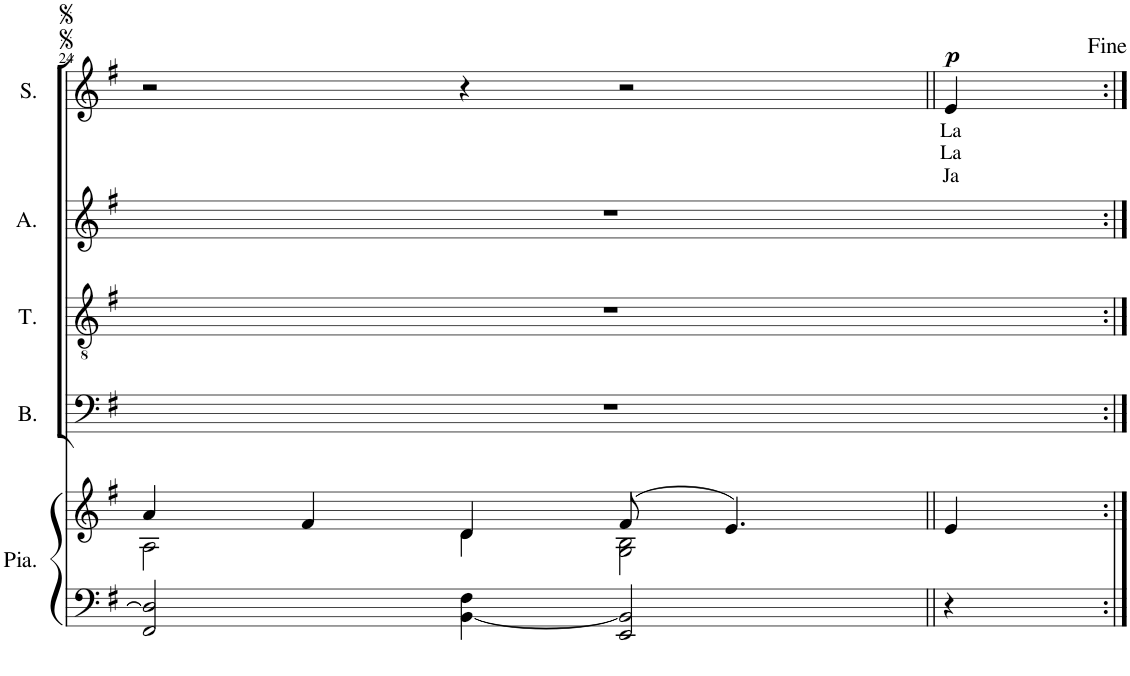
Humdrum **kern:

**kern	**kern	**kern	**kern	**kern	**kern	**text	**text	**text	**dynam
*part5	*part5	*part4	*part3	*part2	*part1	*part1	*part1	*part1	*part1
*staff6	*staff5	*staff4	*staff3	*staff2	*staff1	*staff1	*staff1	*staff1	*staff1
*I"Piano	*	*I"Bass	*I"Tenor	*I"Alto	*I"Soprano	*	*	*	*
*I'Pia.	*	*I'B.	*I'T.	*I'A.	*I'S.	*	*	*	*
!!LO:PB:g=z
*clefF4	*clefG2	*clefF4	*clefGv2	*clefG2	*clefG2	*	*	*	*
*k[f#]	*k[f#]	*k[f#]	*k[f#]	*k[f#]	*k[f#]	*	*	*	*
*M6/4	*M6/4	*M6/4	*M6/4	*M6/4	*M6/4	*	*	*	*
=24||	=24||	=24	=24	=24	=24	=24	=24	=24	=24
*	*^	*	*	*	*	*	*	*	*
2FF#/ 2D/]	4a/	2A\	1.r	1.r	1.r	2r	.	.	.	.
.	4f#/	.	.	.	.	.	.	.	.	.
[4BB\ 4F#\	4d/	4d\	.	.	.	4r	.	.	.	.
2EE/ 2BB/]	(8f#/	2G\ 2B\	.	.	.	2r	.	.	.	.
.	4.e/)	.	.	.	.	.	.	.	.	.
!	!	!	!	!	!	!	!LO:LY:b	!LO:LY:b	!LO:LY:b	!LO:DY:a
4r	4e/	4ryy	.	.	.	4e/	La	La	Ja	p
*	*v	*v	*	*	*	*	*	*	*	*
=:|!	=:|!	=:|!	=:|!	=:|!	=:|!	=:|!	=:|!	=:|!	=:|!
*-	*-	*-	*-	*-	*-	*-	*-	*-	*-
